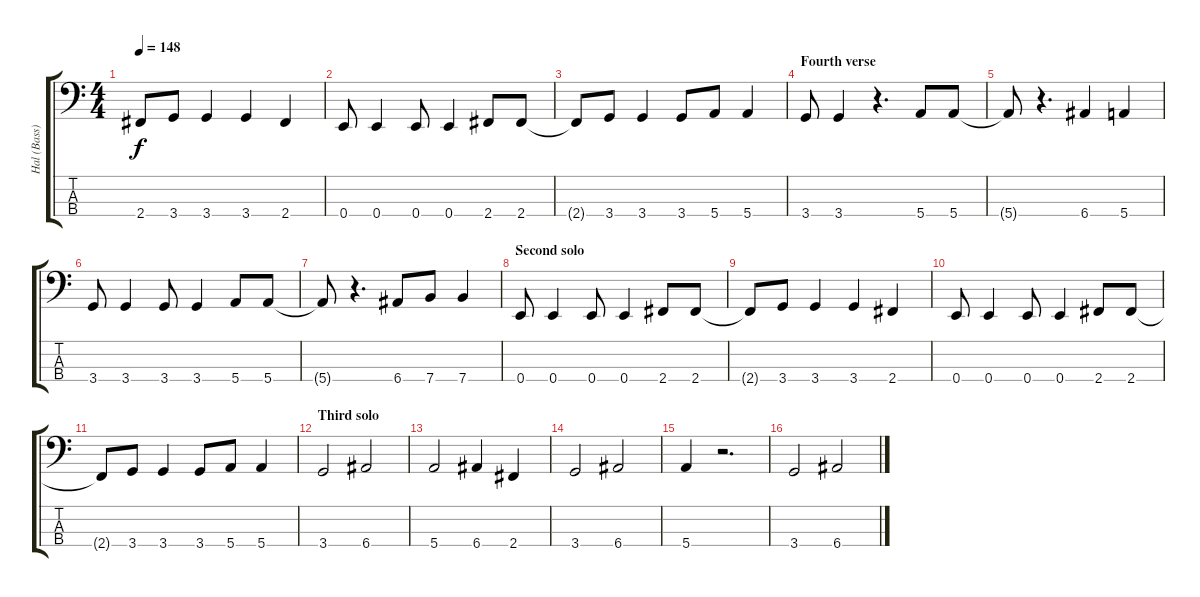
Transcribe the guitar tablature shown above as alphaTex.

\track ("Hal (Bass)" "Hal (Bass)") {instrument electricbassfinger}
\staff {score tabs}
\tuning (G2 D2 A1 E1) {hide}
\ts (4 4)
\tempo 148
\clef f4
\ks c
2.4{t}.8{dy f} 3.4.8 3.4.4 3.4.4 2.4.4 |
0.4.8 0.4.4 0.4.8 0.4.4 2.4.8 2.4.8 |
2.4{t}.8 3.4.8 3.4.4 3.4.8 5.4.8 5.4.4 |
\section ("" "Fourth verse")
3.4.8 3.4.4 r.4{d} 5.4.8 5.4.8 |
5.4{t}.8 r.4{d} 6.4.4 5.4.4 |
3.4.8 3.4.4 3.4.8 3.4.4 5.4.8 5.4.8 |
5.4{t}.8 r.4{d} 6.4.8 7.4.8 7.4.4 |
\section ("" "Second solo")
0.4.8 0.4.4 0.4.8 0.4.4 2.4.8 2.4.8 |
2.4{t}.8 3.4.8 3.4.4 3.4.4 2.4.4 |
0.4.8 0.4.4 0.4.8 0.4.4 2.4.8 2.4.8 |
2.4{t}.8 3.4.8 3.4.4 3.4.8 5.4.8 5.4.4 |
\section ("" "Third solo")
3.4.2 6.4.2 |
5.4.2 6.4.4 2.4.4 |
3.4.2 6.4.2 |
5.4.4 r.2{d} |
3.4.2 6.4.2
